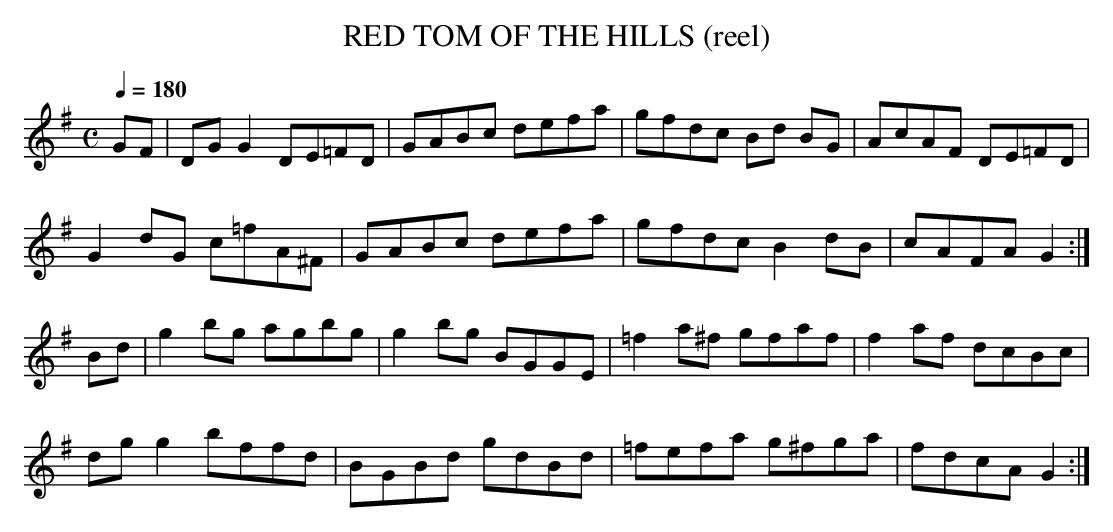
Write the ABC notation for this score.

X:1
T:RED TOM OF THE HILLS (reel)
"accidental ambiguity". I can't tell by listening to this
if it's meant as a G modal (all F's natural) or a straight
G major tune with a mix of F sharps and naturals (in other
words, right out of the book).
Q:1/4=180
M:C
L:1/8
K:G
GF|DGG2 DE=FD|GABc defa|gfdc Bd BG|AcAF DE=FD|
G2 dG c=fA^F|GABc defa|gfdc B2 dB|cAFA G2:|
Bd|g2bg agbg|g2bg BGGE|=f2a^f gfaf|f2af dcBc|
dgg2 bffd|BGBd gdBd|=fefa g^fga|fdcA G2:|
